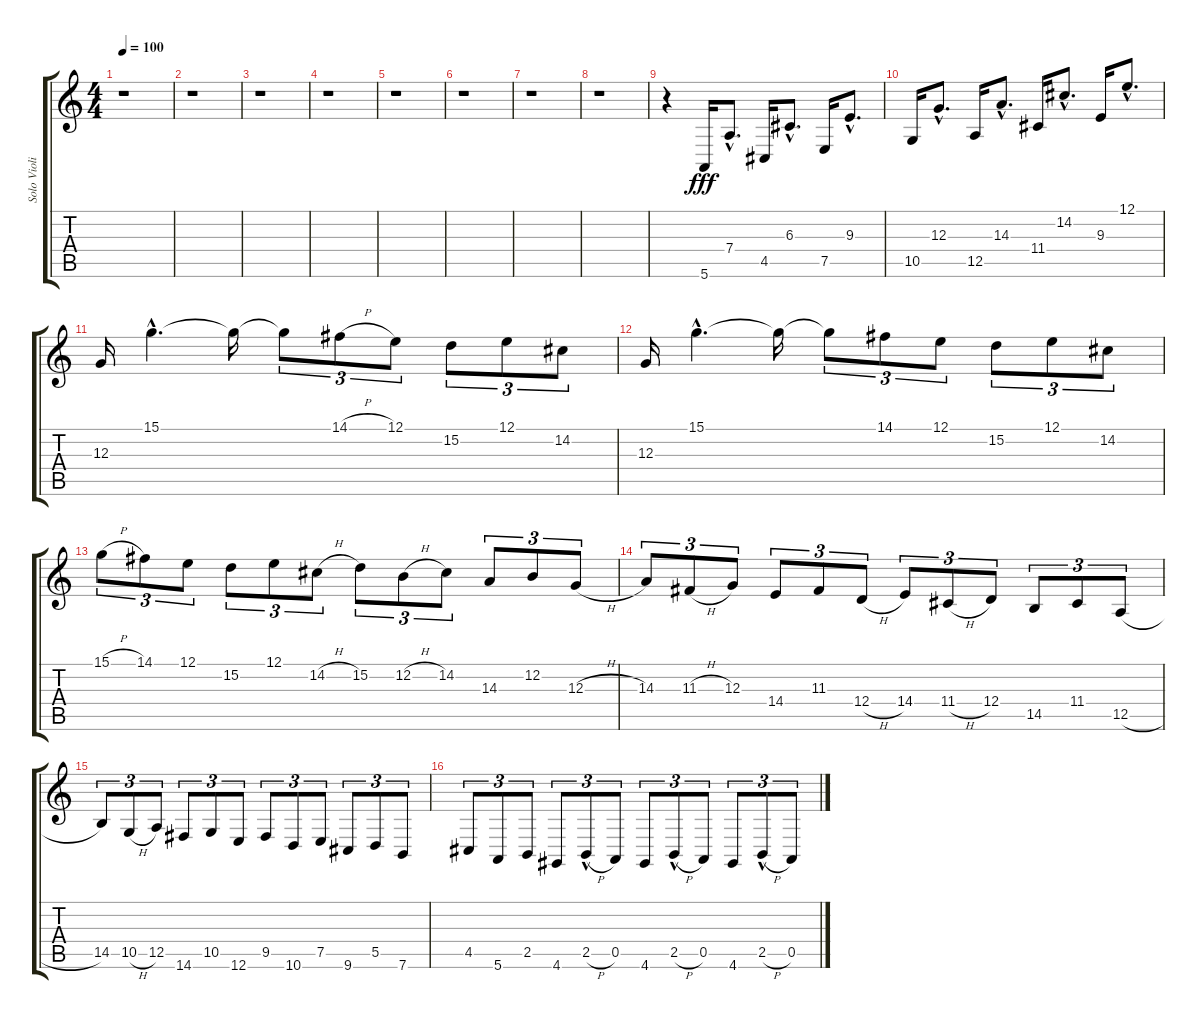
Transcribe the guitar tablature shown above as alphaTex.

\track ("Solo Violin" "Solo Violi") {instrument violin}
\staff {score tabs}
\tuning (E4 B3 G3 D3 A2 E2) {hide}
\ts (4 4)
\tempo 100
\clef g2
\ks c
r.1{dy fff} |
r.1 |
r.1 |
r.1 |
r.1 |
r.1 |
r.1 |
r.1 |
r.4 5.6.16 7.4{hac}.8{d} 4.5.16 6.3{hac}.8{d} 7.5.16 9.3{hac}.8{d} |
10.5.16 12.3{hac}.8{d} 12.5.16 14.3{hac}.8{d} 11.4.16 14.2{hac}.8{d} 9.3.16 12.1{hac}.8{d} |
12.3.16 15.1{hac}.4{d} 15.1{t}.16 15.1{t}.8{tu (3 2)} 14.1{h}.8{tu (3 2)} 12.1.8{tu (3 2)} 15.2.8{tu (3 2)} 12.1.8{tu (3 2)} 14.2.8{tu (3 2)} |
12.3.16 15.1{hac}.4{d} 15.1{t}.16 15.1{t}.8{tu (3 2)} 14.1.8{tu (3 2)} 12.1.8{tu (3 2)} 15.2.8{tu (3 2)} 12.1.8{tu (3 2)} 14.2.8{tu (3 2)} |
15.1{h}.8{tu (3 2)} 14.1.8{tu (3 2)} 12.1.8{tu (3 2)} 15.2.8{tu (3 2)} 12.1.8{tu (3 2)} 14.2{h}.8{tu (3 2)} 15.2.8{tu (3 2)} 12.2{h}.8{tu (3 2)} 14.2.8{tu (3 2)} 14.3.8{tu (3 2)} 12.2.8{tu (3 2)} 12.3{h}.8{tu (3 2)} |
14.3.8{tu (3 2)} 11.3{h}.8{tu (3 2)} 12.3.8{tu (3 2)} 14.4.8{tu (3 2)} 11.3.8{tu (3 2)} 12.4{h}.8{tu (3 2)} 14.4.8{tu (3 2)} 11.4{h}.8{tu (3 2)} 12.4.8{tu (3 2)} 14.5.8{tu (3 2)} 11.4.8{tu (3 2)} 12.5{h}.8{tu (3 2)} |
14.5.8{tu (3 2)} 10.5{h}.8{tu (3 2)} 12.5.8{tu (3 2)} 14.6.8{tu (3 2)} 10.5.8{tu (3 2)} 12.6.8{tu (3 2)} 9.5.8{tu (3 2)} 10.6.8{tu (3 2)} 7.5.8{tu (3 2)} 9.6.8{tu (3 2)} 5.5.8{tu (3 2)} 7.6.8{tu (3 2)} |
4.5.8{tu (3 2)} 5.6.8{tu (3 2)} 2.5.8{tu (3 2)} 4.6.8{tu (3 2)} 2.5{h hac}.8{tu (3 2)} 0.5.8{tu (3 2)} 4.6.8{tu (3 2)} 2.5{h hac}.8{tu (3 2)} 0.5.8{tu (3 2)} 4.6.8{tu (3 2)} 2.5{h hac}.8{tu (3 2)} 0.5.8{tu (3 2)}
